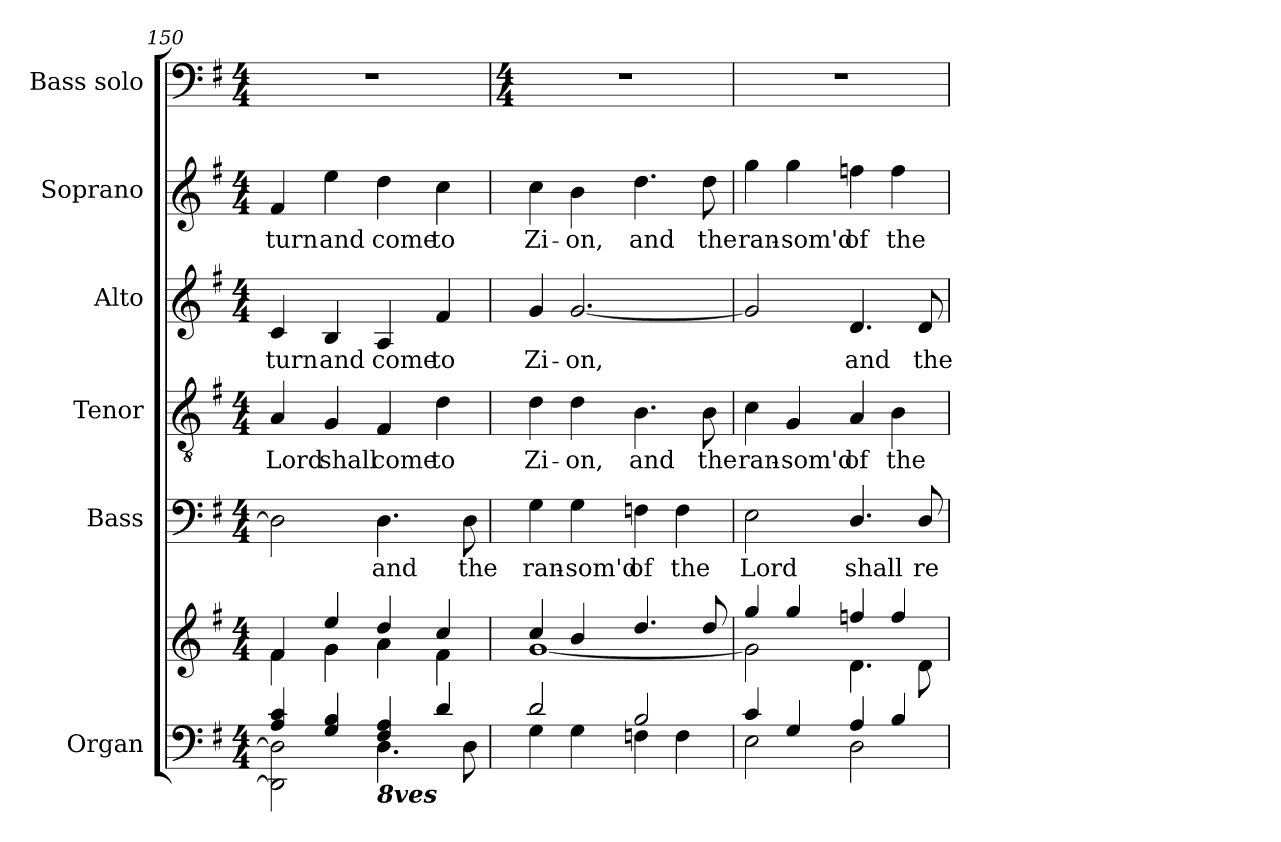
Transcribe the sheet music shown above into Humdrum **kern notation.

**kern	**kern	**kern	**text	**kern	**text	**kern	**text	**kern	**text	**kern
*part6	*part6	*part5	*part5	*part4	*part4	*part3	*part3	*part2	*part2	*part1
*staff7	*staff6	*staff5	*staff5	*staff4	*staff4	*staff3	*staff3	*staff2	*staff2	*staff1
*I"Organ	*	*I"Bass	*	*I"Tenor	*	*I"Alto	*	*I"Soprano	*	*I"Bass solo
*	*	*I'B	*	*I'T	*	*I'A	*	*I'S	*	*I'B
!!LO:LB:g=z
*clefF4	*clefG2	*clefF4	*	*clefGv2	*	*clefG2	*	*clefG2	*	*clefF4
*k[f#]	*k[f#]	*k[f#]	*	*k[f#]	*	*k[f#]	*	*k[f#]	*	*k[f#]
*G:	*G:	*G:	*	*G:	*	*G:	*	*G:	*	*G:
*M4/4	*M4/4	*M4/4	*	*M4/4	*	*M4/4	*	*M4/4	*	*M4/4
=150	=150	=150	=150	=150	=150	=150	=150	=150	=150	=150
*^	*^	*	*	*	*	*	*	*	*	*
!	!	!	!	!	!	!	!LO:LY:b	!	!LO:LY:b	!	!LO:LY:b	!
4A/ 4c/	2DD\] 2D\]	4f#/	4f#\	2D]	.	4A	Lord	4c	-turn	4f#	-turn	1r
!	!	!	!	!	!	!	!LO:LY:b	!	!LO:LY:b	!	!LO:LY:b	!
4G/ 4B/	.	4ee/	4g\	.	.	4G	shall	4B	and	4ee	and	.
!LO:TX:b:Bi:t=8ves	!	!	!	!	!	!	!	!	!	!	!	!
!	!	!	!	!	!LO:LY:b	!	!LO:LY:b	!	!LO:LY:b	!	!LO:LY:b	!
4F#/ 4A/	4.D\	4dd/	4a\	4.D	and	4F#	come	4A	come	4dd	come	.
!	!	!	!	!	!	!	!LO:LY:b	!	!LO:LY:b	!	!LO:LY:b	!
4d/	.	4cc/	4f#\	.	.	4d	to	4f#	to	4cc	to	.
!	!	!	!	!	!LO:LY:b	!	!	!	!	!	!	!
.	8D\	.	.	8D	the	.	.	.	.	.	.	.
!!LO:LB:g=z
=151	=151	=151	=151	=151	=151	=151	=151	=151	=151	=151	=151	=151
*	*	*	*	*	*	*	*	*	*	*	*	*M4/4
!	!	!	!	!	!LO:LY:b	!	!LO:LY:b	!	!LO:LY:b	!	!LO:LY:b	!
2d/	4G\	4cc/	[1g\	4G	ran-	4d	Zi-	4g	Zi-	4cc	Zi-	1r
!	!	!	!	!	!LO:LY:b	!	!LO:LY:b	!	!LO:LY:b	!	!LO:LY:b	!
.	4G\	4b/	.	4G	-som'd	4d	-on,	[2.g	-on,	4b	-on,	.
!	!	!	!	!	!LO:LY:b	!	!LO:LY:b	!	!	!	!LO:LY:b	!
2B/	4Fn\	4.dd/	.	4Fn	of	4.B	and	.	.	4.dd	and	.
!	!	!	!	!	!LO:LY:b	!	!	!	!	!	!	!
.	4F\	.	.	4F	the	.	.	.	.	.	.	.
!	!	!	!	!	!	!	!LO:LY:b	!	!	!	!LO:LY:b	!
.	.	8dd/	.	.	.	8B	the	.	.	8dd	the	.
=152	=152	=152	=152	=152	=152	=152	=152	=152	=152	=152	=152	=152
!	!	!	!	!	!LO:LY:b	!	!LO:LY:b	!	!	!	!LO:LY:b	!
4c/	2E\	4gg/	2g\]	2E	Lord	4c	ran-	2g]	.	4gg	ran-	1r
!	!	!	!	!	!	!	!LO:LY:b	!	!	!	!LO:LY:b	!
4G/	.	4gg/	.	.	.	4G	-som'd	.	.	4gg	-som'd	.
!	!	!	!	!	!LO:LY:b	!	!LO:LY:b	!	!LO:LY:b	!	!LO:LY:b	!
4A/	2D\	4ffn/	4.d\	4.D/	shall	4A	of	4.d	and	4ffn	of	.
!	!	!	!	!	!	!	!LO:LY:b	!	!	!	!LO:LY:b	!
4B/	.	4ff/	.	.	.	4B	the	.	.	4ff	the	.
!	!	!	!	!	!LO:LY:b	!	!	!	!LO:LY:b	!	!	!
.	.	.	8d\	8D/	re-	.	.	8d	the	.	.	.
*v	*v	*	*	*	*	*	*	*	*	*	*	*
*	*v	*v	*	*	*	*	*	*	*	*	*
=	=	=	=	=	=	=	=	=	=	=
*-	*-	*-	*-	*-	*-	*-	*-	*-	*-	*-
